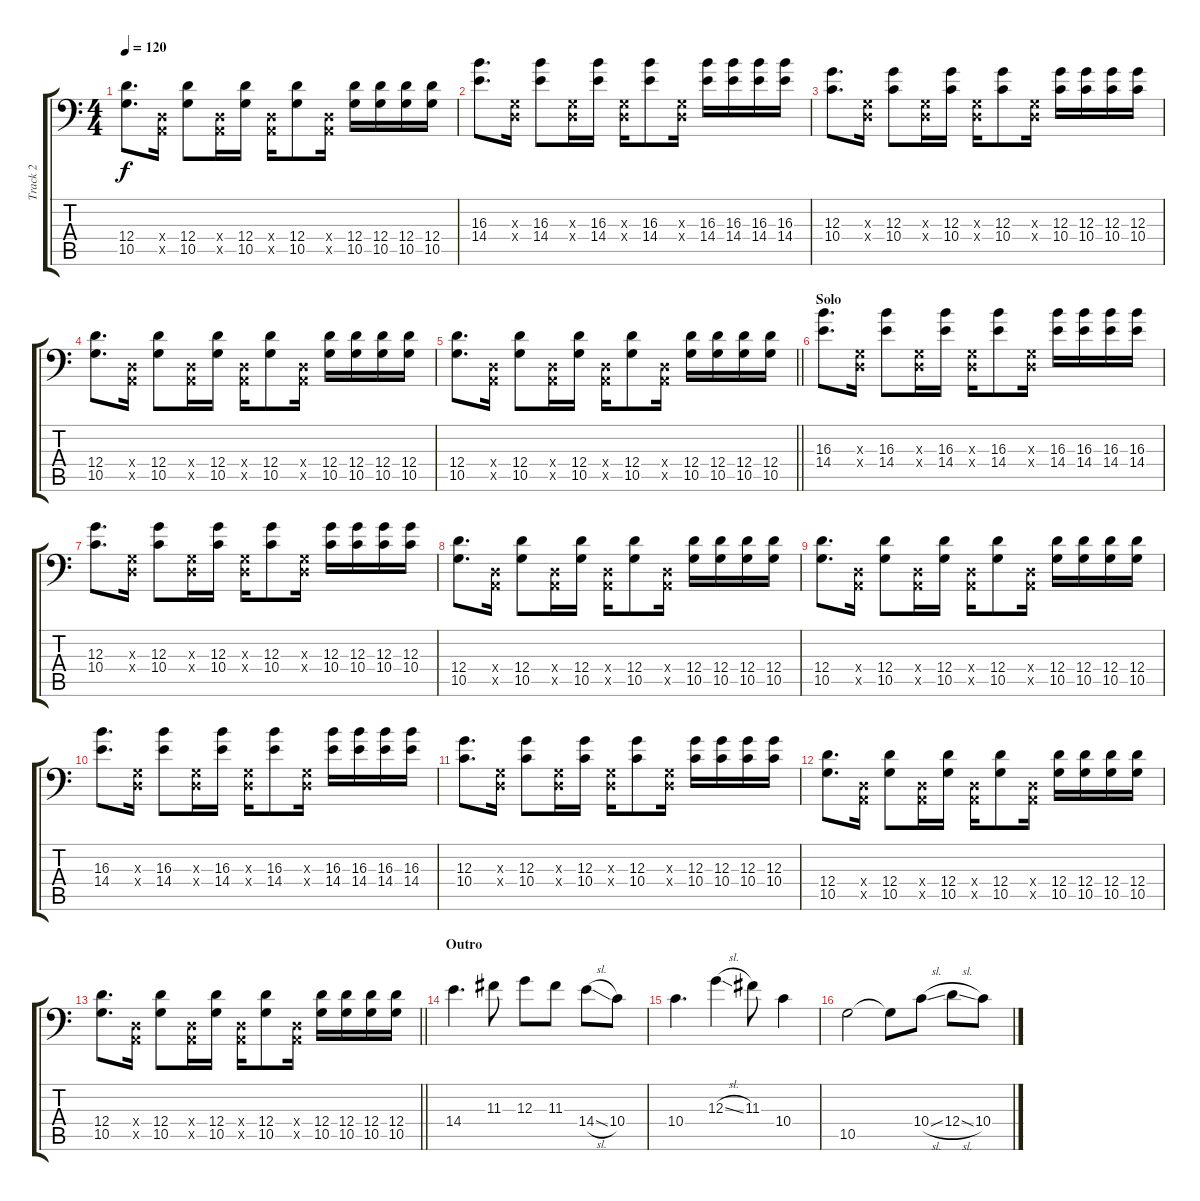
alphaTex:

\track ("Track 2" "Track 2") {instrument electricbasspick}
\staff {score tabs}
\tuning (E3 B2 G2 D2 A1 E1) {hide}
\ts (4 4)
\tempo 120
\clef f4
\ks c
(12.4 10.5).8{d dy f} (0.4{x} 0.5{x}).16 (12.4 10.5).8 (0.4{x} 0.5{x}).16 (12.4 10.5).16 (0.4{x} 0.5{x}).16 (12.4 10.5).8 (0.4{x} 0.5{x}).16 (12.4 10.5).16 (12.4 10.5).16 (12.4 10.5).16 (12.4 10.5).16 |
(16.3 14.4).8{d} (0.3{x} 0.4{x}).16 (16.3 14.4).8 (0.3{x} 0.4{x}).16 (16.3 14.4).16 (0.3{x} 0.4{x}).16 (16.3 14.4).8 (0.3{x} 0.4{x}).16 (16.3 14.4).16 (16.3 14.4).16 (16.3 14.4).16 (16.3 14.4).16 |
(12.3 10.4).8{d} (0.3{x} 0.4{x}).16 (12.3 10.4).8 (0.3{x} 0.4{x}).16 (12.3 10.4).16 (0.3{x} 0.4{x}).16 (12.3 10.4).8 (0.3{x} 0.4{x}).16 (12.3 10.4).16 (12.3 10.4).16 (12.3 10.4).16 (12.3 10.4).16 |
(12.4 10.5).8{d} (0.4{x} 0.5{x}).16 (12.4 10.5).8 (0.4{x} 0.5{x}).16 (12.4 10.5).16 (0.4{x} 0.5{x}).16 (12.4 10.5).8 (0.4{x} 0.5{x}).16 (12.4 10.5).16 (12.4 10.5).16 (12.4 10.5).16 (12.4 10.5).16 |
\barLineRight lightlight
(12.4 10.5).8{d} (0.4{x} 0.5{x}).16 (12.4 10.5).8 (0.4{x} 0.5{x}).16 (12.4 10.5).16 (0.4{x} 0.5{x}).16 (12.4 10.5).8 (0.4{x} 0.5{x}).16 (12.4 10.5).16 (12.4 10.5).16 (12.4 10.5).16 (12.4 10.5).16 |
\section ("" "Solo")
(16.3 14.4).8{d} (0.3{x} 0.4{x}).16 (16.3 14.4).8 (0.3{x} 0.4{x}).16 (16.3 14.4).16 (0.3{x} 0.4{x}).16 (16.3 14.4).8 (0.3{x} 0.4{x}).16 (16.3 14.4).16 (16.3 14.4).16 (16.3 14.4).16 (16.3 14.4).16 |
(12.3 10.4).8{d} (0.3{x} 0.4{x}).16 (12.3 10.4).8 (0.3{x} 0.4{x}).16 (12.3 10.4).16 (0.3{x} 0.4{x}).16 (12.3 10.4).8 (0.3{x} 0.4{x}).16 (12.3 10.4).16 (12.3 10.4).16 (12.3 10.4).16 (12.3 10.4).16 |
(12.4 10.5).8{d} (0.4{x} 0.5{x}).16 (12.4 10.5).8 (0.4{x} 0.5{x}).16 (12.4 10.5).16 (0.4{x} 0.5{x}).16 (12.4 10.5).8 (0.4{x} 0.5{x}).16 (12.4 10.5).16 (12.4 10.5).16 (12.4 10.5).16 (12.4 10.5).16 |
(12.4 10.5).8{d} (0.4{x} 0.5{x}).16 (12.4 10.5).8 (0.4{x} 0.5{x}).16 (12.4 10.5).16 (0.4{x} 0.5{x}).16 (12.4 10.5).8 (0.4{x} 0.5{x}).16 (12.4 10.5).16 (12.4 10.5).16 (12.4 10.5).16 (12.4 10.5).16 |
(16.3 14.4).8{d} (0.3{x} 0.4{x}).16 (16.3 14.4).8 (0.3{x} 0.4{x}).16 (16.3 14.4).16 (0.3{x} 0.4{x}).16 (16.3 14.4).8 (0.3{x} 0.4{x}).16 (16.3 14.4).16 (16.3 14.4).16 (16.3 14.4).16 (16.3 14.4).16 |
(12.3 10.4).8{d} (0.3{x} 0.4{x}).16 (12.3 10.4).8 (0.3{x} 0.4{x}).16 (12.3 10.4).16 (0.3{x} 0.4{x}).16 (12.3 10.4).8 (0.3{x} 0.4{x}).16 (12.3 10.4).16 (12.3 10.4).16 (12.3 10.4).16 (12.3 10.4).16 |
(12.4 10.5).8{d} (0.4{x} 0.5{x}).16 (12.4 10.5).8 (0.4{x} 0.5{x}).16 (12.4 10.5).16 (0.4{x} 0.5{x}).16 (12.4 10.5).8 (0.4{x} 0.5{x}).16 (12.4 10.5).16 (12.4 10.5).16 (12.4 10.5).16 (12.4 10.5).16 |
\barLineRight lightlight
(12.4 10.5).8{d} (0.4{x} 0.5{x}).16 (12.4 10.5).8 (0.4{x} 0.5{x}).16 (12.4 10.5).16 (0.4{x} 0.5{x}).16 (12.4 10.5).8 (0.4{x} 0.5{x}).16 (12.4 10.5).16 (12.4 10.5).16 (12.4 10.5).16 (12.4 10.5).16 |
\section ("" "Outro")
14.4.4{d} 11.3.8 12.3.8 11.3.8 14.4{sl}.8 10.4.8 |
10.4.4{d} 12.3{sl}.4 11.3.8 10.4.4 |
10.5.2 10.5{t}.8 10.4{sl}.8 12.4{sl}.8 10.4.8
